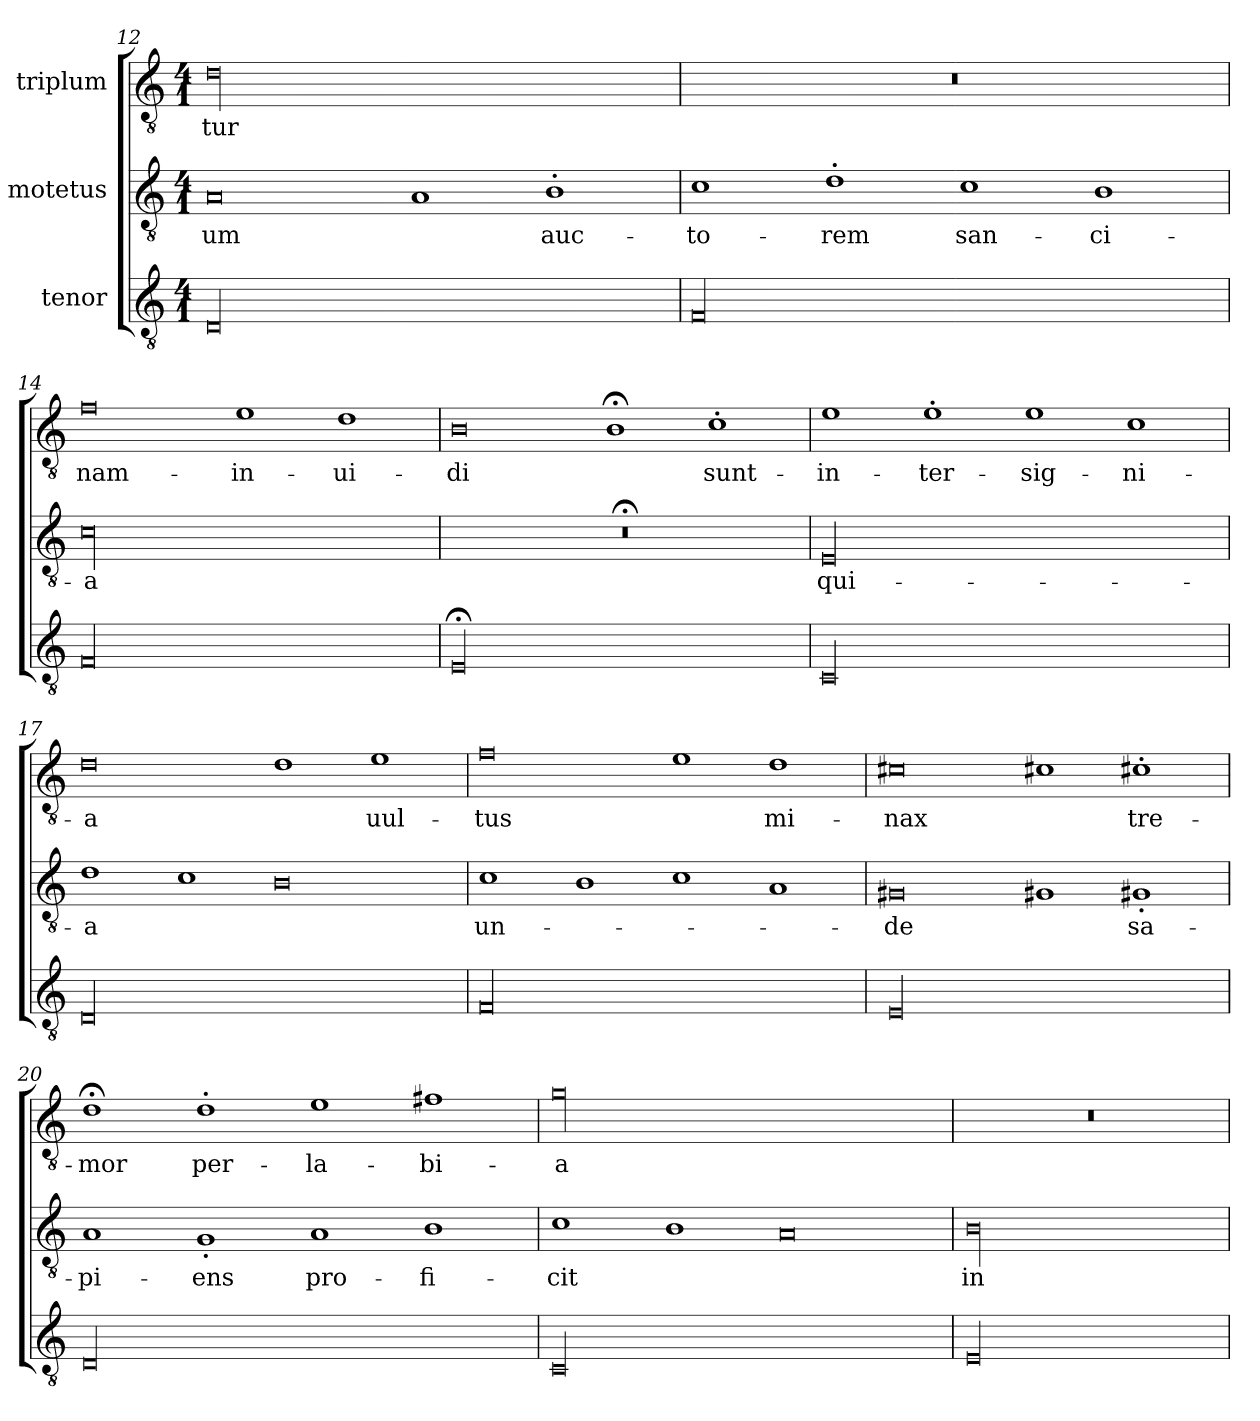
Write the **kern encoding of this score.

**kern	**kern	**text	**kern	**text
*part3	*part2	*part2	*part1	*part1
*staff3	*staff2	*staff2	*staff1	*staff1
*I"tenor	*I"motetus	*	*I"triplum	*
*clefGv2	*clefGv2	*	*clefGv2	*
*k[]	*k[]	*	*k[]	*
*C:	*C:	*	*C:	*
*M4/1	*M4/1	*	*M4/1	*
=12	=12	=12	=12	=12
00D/	0A/	-um	00d\	-tur
.	1A/	.	.	.
.	1B'\	auc-	.	.
=13	=13	=13	=13	=13
00F/	1c\	-to-	00r	.
.	1d'\	-rem	.	.
.	1c\	san-	.	.
.	1B\	-ci-	.	.
=14	=14	=14	=14	=14
00F/	00c\	-a	0f\	nam-
.	.	.	1e\	in-
.	.	.	1d\	-ui-
=15	=15	=15	=15	=15
00E;</	00r;<	.	0B\	-di
.	.	.	1B;<\	.
.	.	.	1c'\	sunt-
=16	=16	=16	=16	=16
00C/	00E/	qui-	1e\	in-
.	.	.	1e'\	-ter-
.	.	.	1e\	-sig-
.	.	.	1c\	-ni-
!!LO:PB:g=z
=17	=17	=17	=17	=17
00D/	1d\	-a	0d\	-a
.	1c\	.	.	.
.	0B\	.	1d\	.
.	.	.	1e\	uul-
=18	=18	=18	=18	=18
00F/	1c\	un-	0f\	-tus
.	1B\	.	.	.
.	1c\	.	1e\	.
.	1A/	.	1d\	mi-
=19	=19	=19	=19	=19
00E/	0G#X/	-de	0c#X\	-nax
.	1G#X/	.	1c#X\	.
.	1G#X'/	sa-	1c#X'\	tre-
=20	=20	=20	=20	=20
00D/	1A/	-pi-	1d;<\	-mor
.	1G'/	-ens	1d'\	per-
.	1A/	pro-	1e\	la-
.	1B\	-fi-	1f#X\	-bi-
=21	=21	=21	=21	=21
00C/	1c\	-cit	00g\	-a
.	1B\	.	.	.
.	0A/	.	.	.
=22	=22	=22	=22	=22
00E/	00B\	in-	00r	.
=	=	=	=	=
*-	*-	*-	*-	*-
